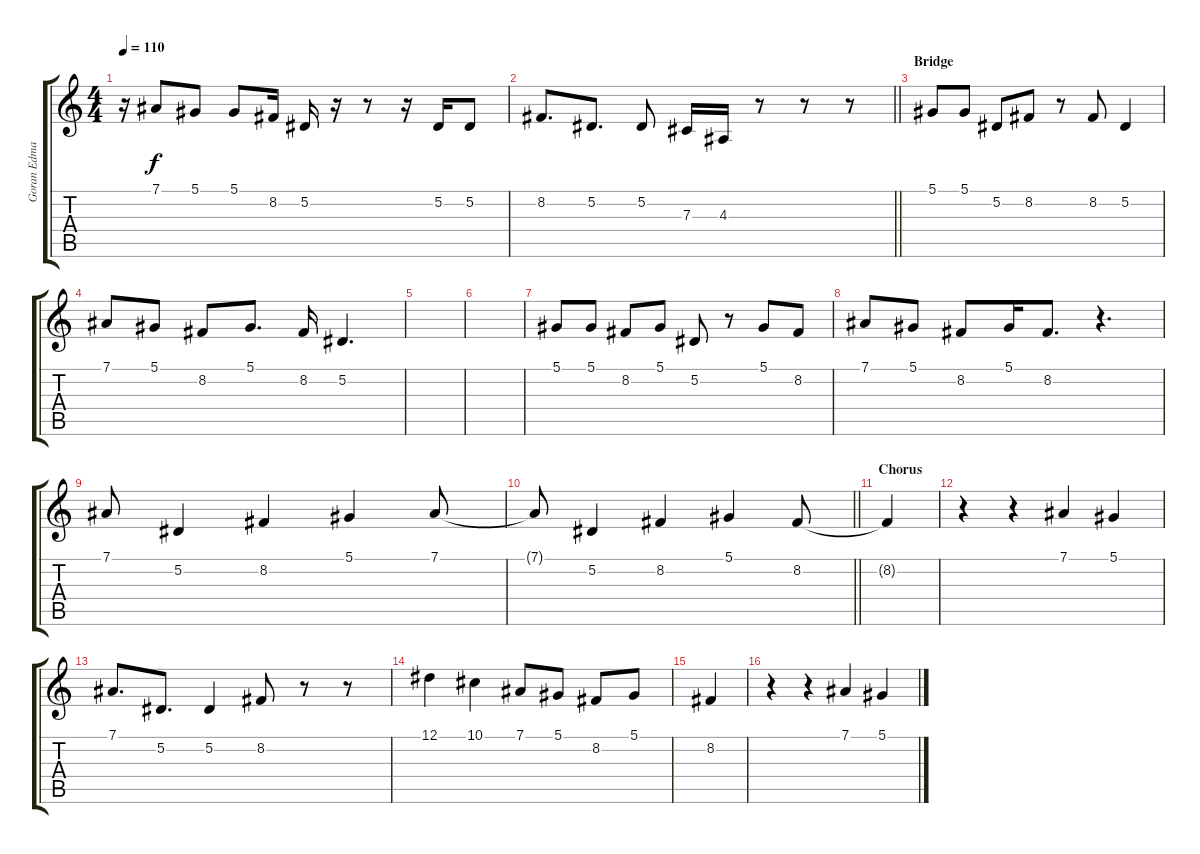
\track ("Goran Edman" "Goran Edma") {instrument lead2sawtooth}
\staff {score tabs}
\tuning (Eb4 Bb3 Gb3 Db3 Ab2 Eb2) {hide}
\ts (4 4)
\tempo 110
\clef g2
\ks c
r.16{dy f} 7.1.8 5.1.8 5.1.8 8.2.16 5.2.16 r.16 r.8 r.16 5.2.16 5.2.8 |
\barLineRight lightlight
8.2.8{d} 5.2.8{d} 5.2.8 7.3.16 4.3.16 r.8 r.8 r.8 |
\section ("" "Bridge")
5.1.8 5.1.8 5.2.8 8.2.8 r.8 8.2.8 5.2.4 |
7.1.8 5.1.8 8.2.8 5.1.8{d} 8.2.16 5.2.4{d} |
|
|
5.1.8 5.1.8 8.2.8 5.1.8 5.2.8 r.8 5.1.8 8.2.8 |
7.1.8 5.1.8 8.2.8 5.1.16 8.2.8{d} r.4{d} |
7.1.8 5.2.4 8.2.4 5.1.4 7.1.8 |
\barLineRight lightlight
7.1{t}.8 5.2.4 8.2.4 5.1.4 8.2.8 |
\section ("" "Chorus")
8.2{t}.4 |
r.4 r.4 7.1.4 5.1.4 |
7.1.8{d} 5.2.8{d} 5.2.4 8.2.8 r.8 r.8 |
12.1.4 10.1.4 7.1.8 5.1.8 8.2.8 5.1.8 |
8.2.4 |
r.4 r.4 7.1.4 5.1.4
